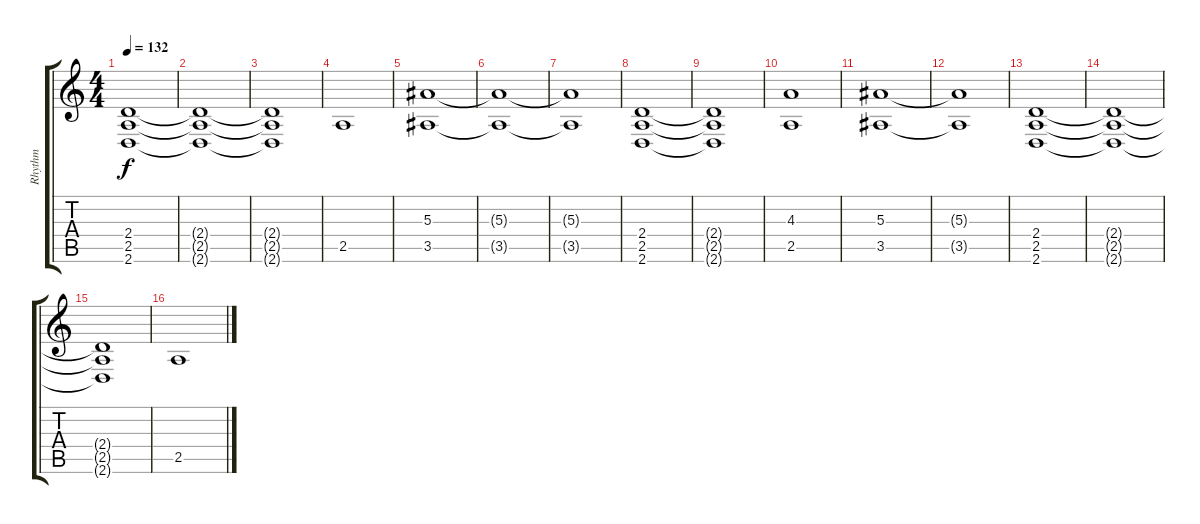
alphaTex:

\track ("Rhythm" "Rhythm") {instrument distortionguitar}
\staff {score tabs}
\tuning (D4 A3 F3 C3 G2 C2) {hide}
\ts (4 4)
\tempo 132
\clef g2
\ks c
(2.4 2.5 2.6).1{dy f} |
(2.4{t} 2.5{t} 2.6{t}).1 |
(2.4{t} 2.5{t} 2.6{t}).1 |
2.5.1 |
(5.3 3.5).1 |
(5.3{t} 3.5{t}).1 |
(5.3{t} 3.5{t}).1 |
(2.4 2.5 2.6).1 |
(2.4{t} 2.5{t} 2.6{t}).1 |
(4.3 2.5).1 |
(5.3 3.5).1 |
(5.3{t} 3.5{t}).1 |
(2.4 2.5 2.6).1 |
(2.4{t} 2.5{t} 2.6{t}).1 |
(2.4{t} 2.5{t} 2.6{t}).1 |
2.5.1
